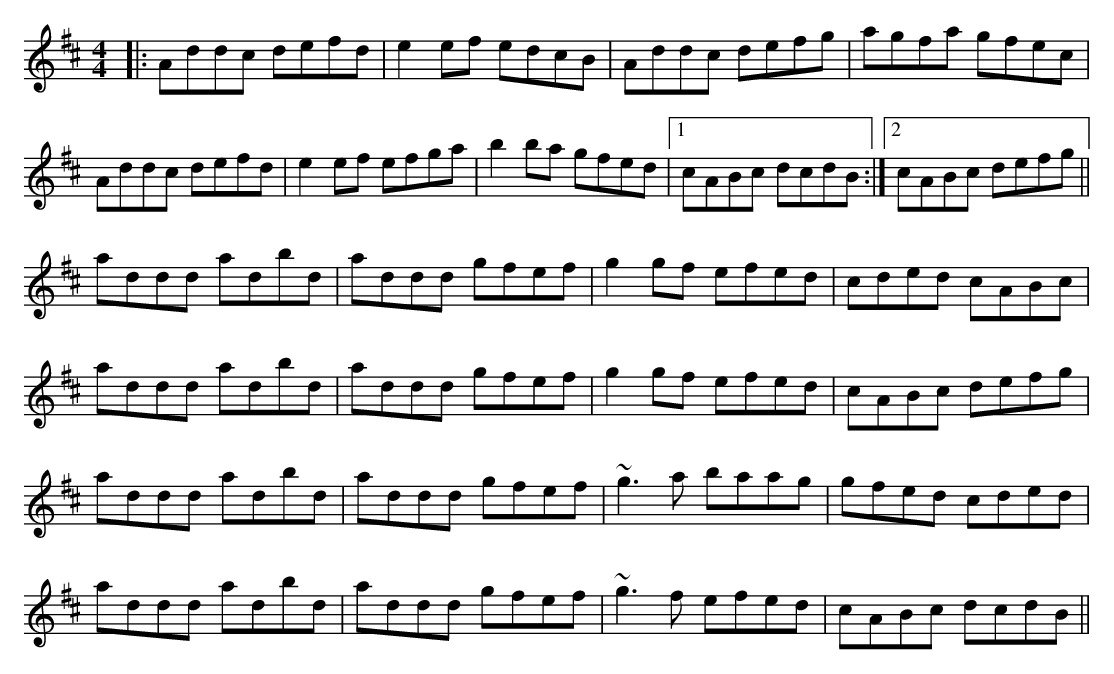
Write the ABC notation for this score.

X:1
M:4/4
K:D
|:Addc defd|e2ef edcB|Addc defg|agfa gfec|
Addc defd|e2ef efga|b2ba gfed|1 cABc dcdB:|2 cABc defg||
addd adbd|addd gfef|g2gf efed|cded cABc|
addd adbd|addd gfef|g2gf efed|cABc defg|
addd adbd|addd gfef|~g3a baag|gfed cded|
addd adbd|addd gfef|~g3f efed|cABc dcdB||
